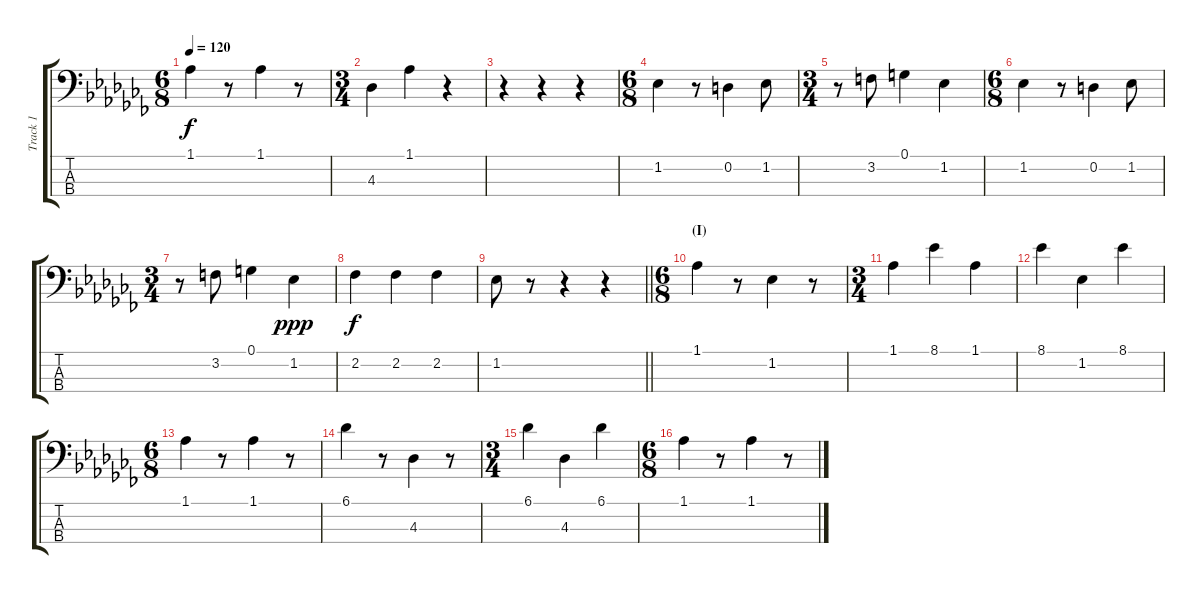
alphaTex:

\track ("Track 1" "Track 1") {instrument electricbassfinger}
\staff {score tabs}
\tuning (G2 D2 A1 E1) {hide}
\ts (6 8)
\tempo 120
\clef f4
\ks cb
1.1.4{dy f} r.8 1.1.4 r.8 |
\ts (3 4)
4.3.4 1.1.4 r.4 |
r.4 r.4 r.4 |
\ts (6 8)
1.2.4 r.8 0.2.4 1.2.8 |
\ts (3 4)
r.8 3.2.8 0.1.4 1.2.4 |
\ts (6 8)
1.2.4 r.8 0.2.4 1.2.8 |
\ts (3 4)
r.8 3.2.8 0.1.4 1.2.4{dy ppp} |
2.2.4{dy f} 2.2.4 2.2.4 |
\barLineRight lightlight
1.2.8 r.8 r.4 r.4 |
\ts (6 8)
\section ("" "(I)")
1.1.4 r.8 1.2.4 r.8 |
\ts (3 4)
1.1.4 8.1.4 1.1.4 |
8.1.4 1.2.4 8.1.4 |
\ts (6 8)
1.1.4 r.8 1.1.4 r.8 |
6.1.4 r.8 4.3.4 r.8 |
\ts (3 4)
6.1.4 4.3.4 6.1.4 |
\ts (6 8)
1.1.4 r.8 1.1.4 r.8
